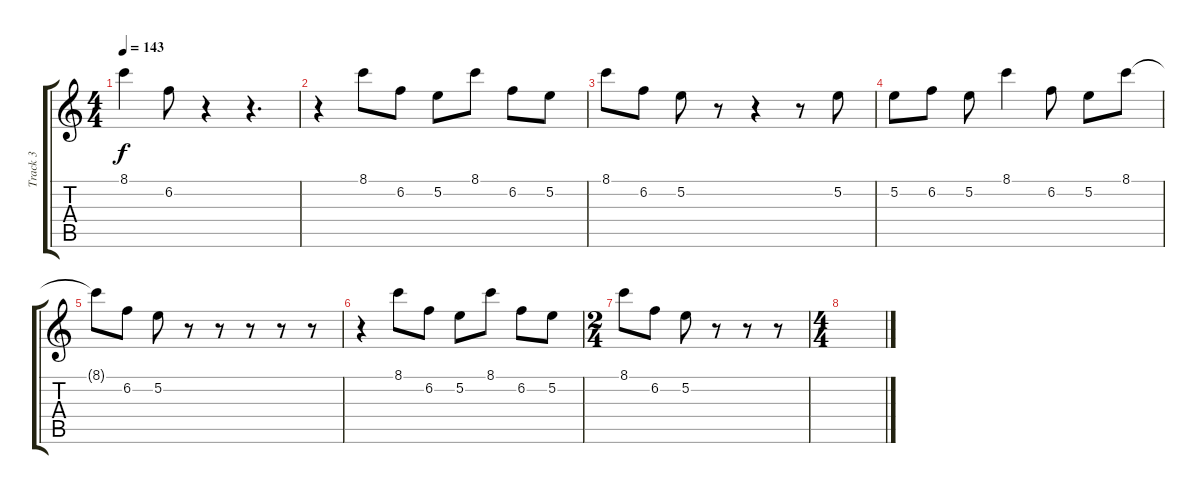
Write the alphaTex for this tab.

\track ("Track 3" "Track 3") {instrument overdrivenguitar}
\staff {score tabs}
\tuning (E4 B3 G3 D3 A2 D2) {hide}
\ts (4 4)
\tempo 143
\clef g2
\ks c
8.1.4{dy f} 6.2.8 r.4 r.4{d} |
r.4 8.1.8 6.2.8 5.2.8 8.1.8 6.2.8 5.2.8 |
8.1.8 6.2.8 5.2.8 r.8 r.4 r.8 5.2.8 |
5.2.8 6.2.8 5.2.8 8.1.4 6.2.8 5.2.8 8.1.8 |
8.1{t}.8 6.2.8 5.2.8 r.8 r.8 r.8 r.8 r.8 |
r.4 8.1.8 6.2.8 5.2.8 8.1.8 6.2.8 5.2.8 |
\ts (2 4)
8.1.8 6.2.8 5.2.8 r.8 r.8 r.8 |
\ts (4 4)
